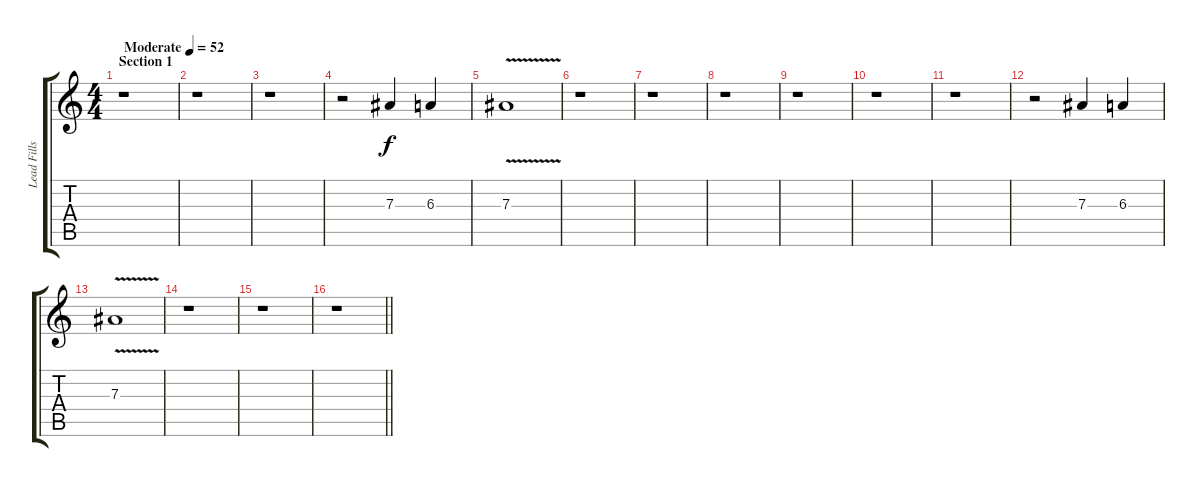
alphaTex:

\track ("Lead Fills (Distortion)" "Lead Fills") {instrument distortionguitar}
\staff {score tabs}
\tuning (C4 G3 Eb3 Bb2 F2 C2) {hide}
\ts (4 4)
\section ("" "Section 1")
\tempo (52 "Moderate")
\clef g2
\ks c
r.1{dy f instrument distortionguitar} |
r.1 |
r.1 |
r.2 7.3.4 6.3.4 |
7.3{v}.1{volume 0} |
r.1{volume 11} |
r.1 |
r.1 |
r.1 |
r.1 |
r.1 |
r.2 7.3.4 6.3.4 |
7.3{v}.1{volume 0} |
r.1{volume 11} |
r.1 |
\barLineRight lightlight
r.1
